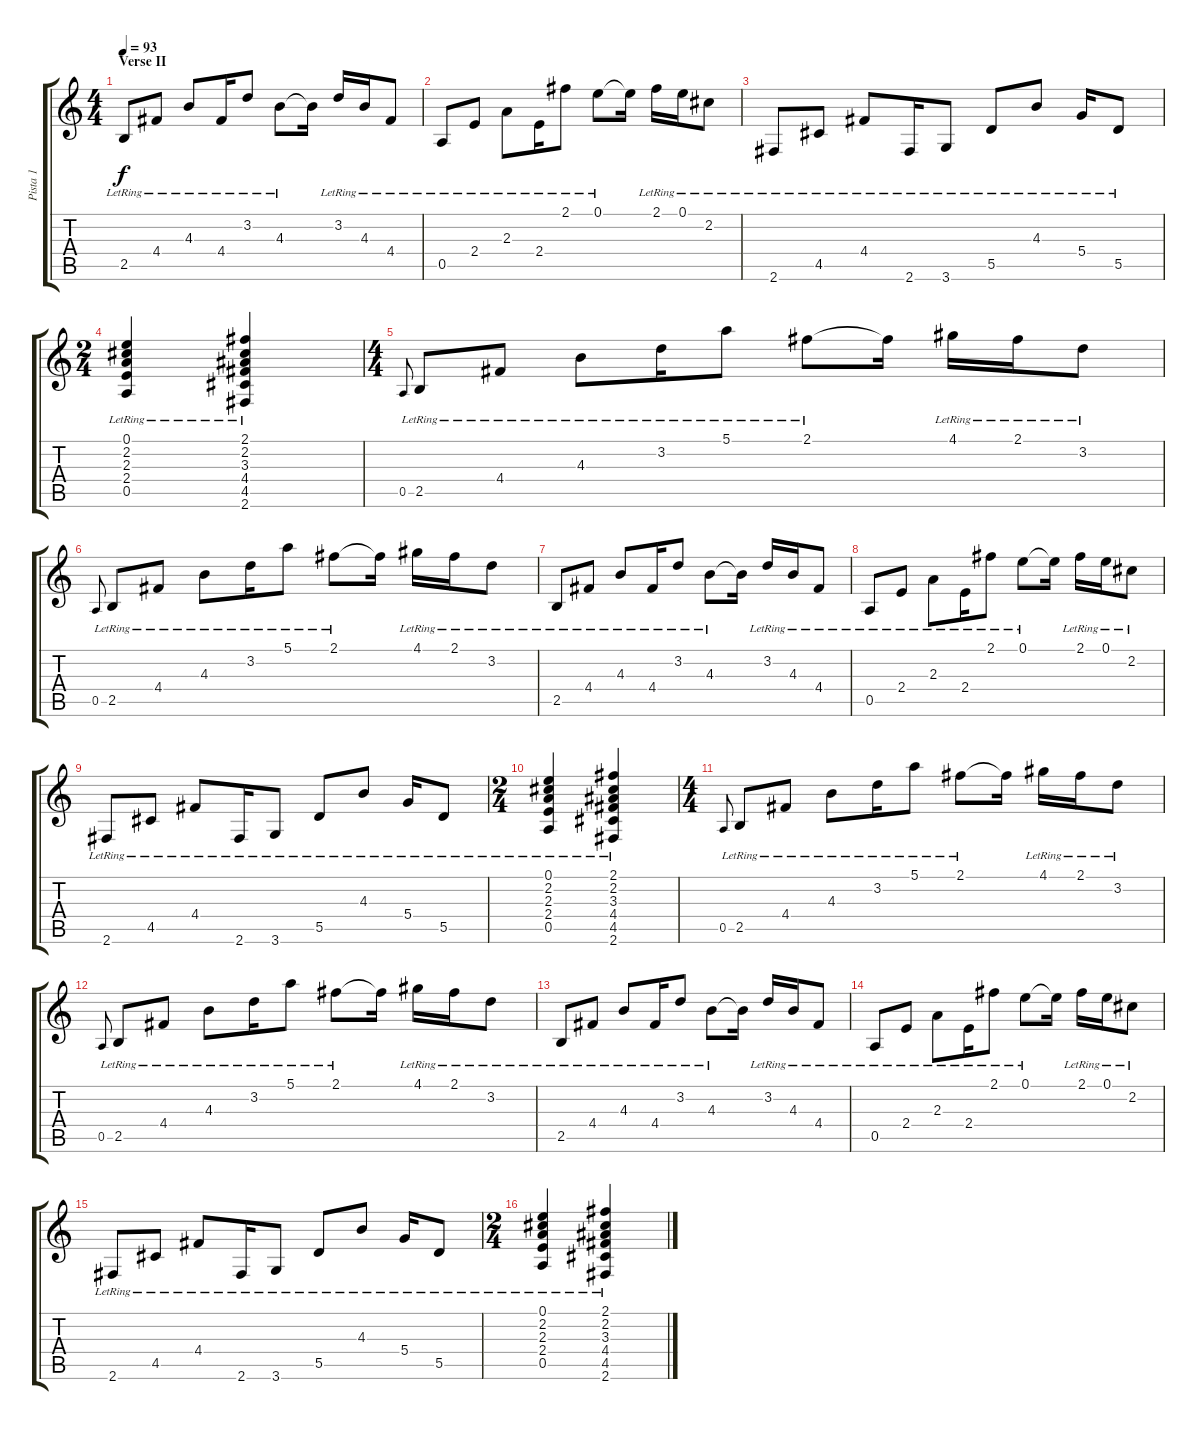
\track ("Pista 1" "Pista 1") {instrument acousticguitarsteel}
\staff {score tabs}
\tuning (E4 B3 G3 D3 A2 E2) {hide}
\ts (4 4)
\section ("" "Verse II")
\tempo 93
\clef g2
\ks c
2.5{lr}.8{dy f} 4.4{lr}.8 4.3{lr}.8 4.4{lr}.16 3.2{lr}.8 4.3{lr}.8 4.3{t}.16 3.2{lr}.16 4.3{lr}.16 4.4{lr}.8 |
0.5{lr}.8 2.4{lr}.8 2.3{lr}.8 2.4{lr}.16 2.1{lr}.8 0.1{lr}.8 0.1{t}.16 2.1{lr}.16 0.1{lr}.16 2.2{lr}.8 |
2.6{lr}.8 4.5{lr}.8 4.4{lr}.8 2.6{lr}.16 3.6{lr}.8 5.5{lr}.8 4.3{lr}.8 5.4{lr}.16 5.5{lr}.8 |
\ts (2 4)
(0.1{lr} 2.2{lr} 2.3{lr} 2.4{lr} 0.5{lr}).4 (2.1{lr} 2.2{lr} 3.3{lr} 4.4{lr} 4.5{lr} 2.6{lr}).4 |
\ts (4 4)
0.5.8{gr onbeat} 2.5{lr}.8 4.4{lr}.8 4.3{lr}.8 3.2{lr}.16 5.1{lr}.8 2.1{lr}.8 2.1{t}.16 4.1{lr}.16 2.1{lr}.16 3.2{lr}.8 |
0.5.8{gr onbeat} 2.5{lr}.8 4.4{lr}.8 4.3{lr}.8 3.2{lr}.16 5.1{lr}.8 2.1{lr}.8 2.1{t}.16 4.1{lr}.16 2.1{lr}.16 3.2{lr}.8 |
2.5{lr}.8 4.4{lr}.8 4.3{lr}.8 4.4{lr}.16 3.2{lr}.8 4.3{lr}.8 4.3{t}.16 3.2{lr}.16 4.3{lr}.16 4.4{lr}.8 |
0.5{lr}.8 2.4{lr}.8 2.3{lr}.8 2.4{lr}.16 2.1{lr}.8 0.1{lr}.8 0.1{t}.16 2.1{lr}.16 0.1{lr}.16 2.2{lr}.8 |
2.6{lr}.8 4.5{lr}.8 4.4{lr}.8 2.6{lr}.16 3.6{lr}.8 5.5{lr}.8 4.3{lr}.8 5.4{lr}.16 5.5{lr}.8 |
\ts (2 4)
(0.1{lr} 2.2{lr} 2.3{lr} 2.4{lr} 0.5{lr}).4 (2.1{lr} 2.2{lr} 3.3{lr} 4.4{lr} 4.5{lr} 2.6{lr}).4 |
\ts (4 4)
0.5.8{gr onbeat} 2.5{lr}.8 4.4{lr}.8 4.3{lr}.8 3.2{lr}.16 5.1{lr}.8 2.1{lr}.8 2.1{t}.16 4.1{lr}.16 2.1{lr}.16 3.2{lr}.8 |
0.5.8{gr onbeat} 2.5{lr}.8 4.4{lr}.8 4.3{lr}.8 3.2{lr}.16 5.1{lr}.8 2.1{lr}.8 2.1{t}.16 4.1{lr}.16 2.1{lr}.16 3.2{lr}.8 |
2.5{lr}.8 4.4{lr}.8 4.3{lr}.8 4.4{lr}.16 3.2{lr}.8 4.3{lr}.8 4.3{t}.16 3.2{lr}.16 4.3{lr}.16 4.4{lr}.8 |
0.5{lr}.8 2.4{lr}.8 2.3{lr}.8 2.4{lr}.16 2.1{lr}.8 0.1{lr}.8 0.1{t}.16 2.1{lr}.16 0.1{lr}.16 2.2{lr}.8 |
2.6{lr}.8 4.5{lr}.8 4.4{lr}.8 2.6{lr}.16 3.6{lr}.8 5.5{lr}.8 4.3{lr}.8 5.4{lr}.16 5.5{lr}.8 |
\ts (2 4)
(0.1{lr} 2.2{lr} 2.3{lr} 2.4{lr} 0.5{lr}).4 (2.1{lr} 2.2{lr} 3.3{lr} 4.4{lr} 4.5{lr} 2.6{lr}).4
